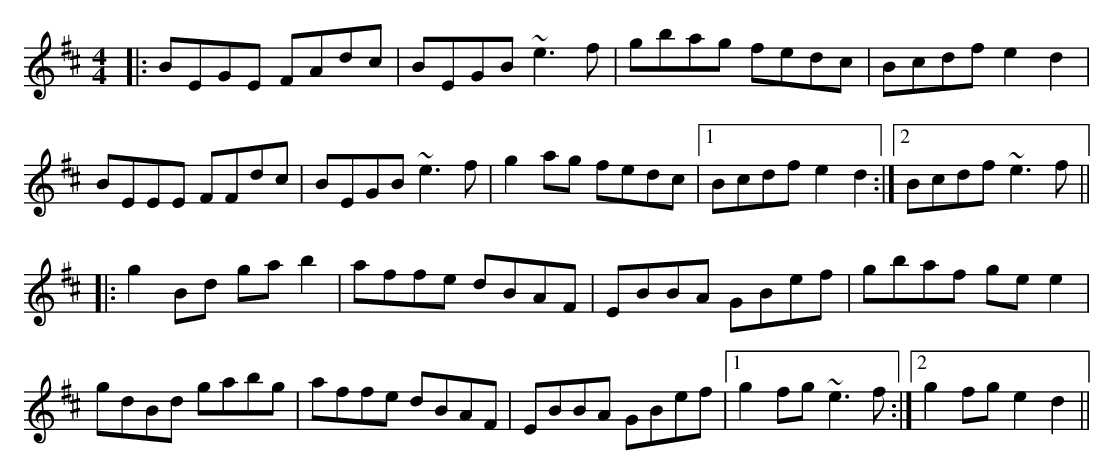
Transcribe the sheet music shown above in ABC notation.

X:1
M:4/4
K:Edor
|:BEGE FAdc|BEGB ~e3f|gbag fedc|Bcdf e2 d2|
BEEE FFdc|BEGB ~e3f|g2 ag fedc|1 Bcdf e2 d2:|2 Bcdf ~e3f||
|:g2 Bd ga b2|affe dBAF|EBBA GBef|gbaf ge e2|
gdBd gabg|affe dBAF|EBBA GBef|1 g2 fg ~e3f:|2 g2 fg e2 d2||
